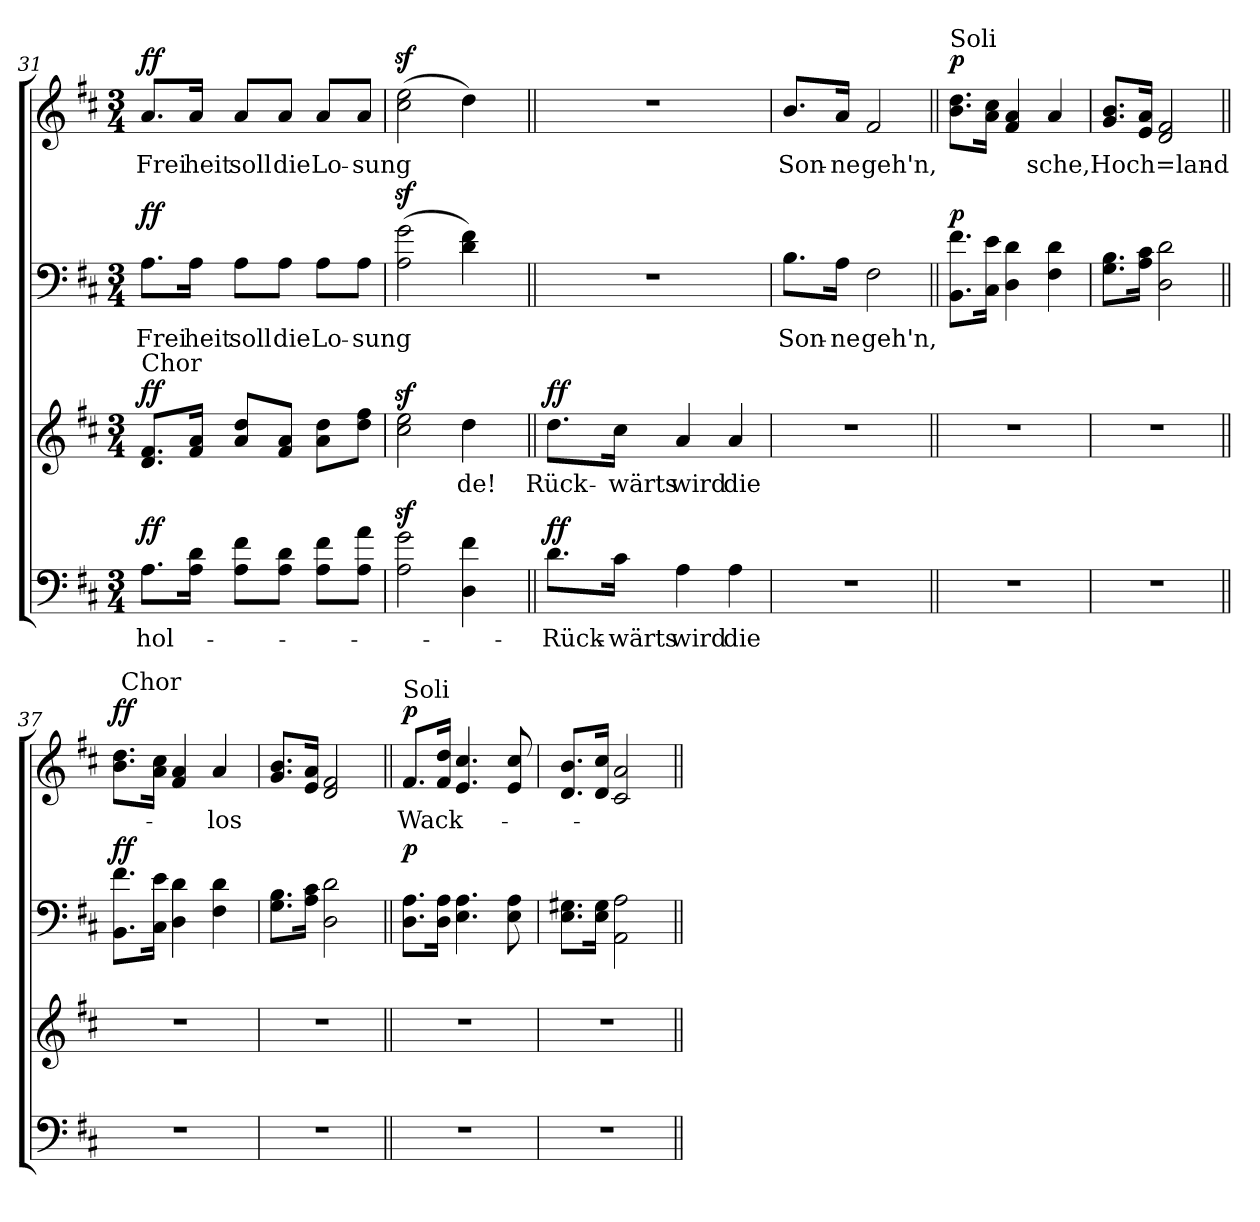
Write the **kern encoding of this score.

**kern	**text	**dynam	**kern	**text	**dynam	**kern	**text	**dynam	**kern	**text	**dynam
*part4	*part4	*part4	*part3	*part3	*part3	*part2	*part2	*part2	*part1	*part1	*part1
*staff4	*staff4	*staff4	*staff3	*staff3	*staff3	*staff2	*staff2	*staff2	*staff1	*staff1	*staff1
*clefF4	*	*	*clefG2	*	*	*clefF4	*	*	*clefG2	*	*
*k[f#c#]	*	*	*k[f#c#]	*	*	*k[f#c#]	*	*	*k[f#c#]	*	*
*D:	*	*	*D:	*	*	*D:	*	*	*D:	*	*
*M3/4	*	*	*M3/4	*	*	*M3/4	*	*	*M3/4	*	*
=31	=31	=31	=31	=31	=31	=31	=31	=31	=31	=31	=31
!	!LO:LY:b:color=#000000	!	!	!	!	!	!	!	!	!	!
!	!	!	!	!	!	!	!LO:LY:b:color=#000000	!	!	!	!
!	!	!	!LO:TX:a:t=Chor	!	!	!	!	!	!	!	!
!	!	!	!	!	!	!	!	!	!	!LO:LY:b:color=#000000	!
8.Ai\L	-hol-	ff	8.di/ 8.f#i/L	.	ff	8.Ai\L	Frei	ff	8.ai/L	-Frei	ff
!	!	!	!	!	!	!	!LO:LY:b:color=#000000	!	!	!	!
!	!	!	!	!	!	!	!	!	!	!LO:LY:b:color=#000000	!
16Ai\ 16di\Jk	.	.	16f#i/ 16ai/Jk	.	.	16Ai\Jk	heit	.	16ai/Jk	heit	.
!	!	!	!	!	!	!	!LO:LY:b:color=#000000	!	!	!	!
!	!	!	!	!	!	!	!	!	!	!LO:LY:b:color=#000000	!
8Ai\ 8f#i\L	.	.	8ai/ 8ddi/L	.	.	8Ai\L	soll	.	8ai/L	soll	.
!	!	!	!	!	!	!	!LO:LY:b:color=#000000	!	!	!	!
!	!	!	!	!	!	!	!	!	!	!LO:LY:b:color=#000000	!
8Ai\ 8di\J	.	.	8f#i/ 8ai/J	.	.	8Ai\J	die	.	8ai/J	die	.
!	!	!	!	!	!	!	!LO:LY:b:color=#000000	!	!	!	!
!	!	!	!	!	!	!	!	!	!	!LO:LY:b:color=#000000	!
8Ai\ 8f#i\L	.	.	8ai\ 8ddi\L	.	.	8Ai\L	Lo-	.	8ai/L	Lo-	.
!	!	!	!	!	!	!	!LO:LY:b:color=#000000	!	!	!	!
!	!	!	!	!	!	!	!	!	!	!LO:LY:b:color=#000000	!
8Ai\ 8ai\J	.	.	8ddi\ 8ff#i\J	.	.	8Ai\J	-sung	.	8ai/J	-sung	.
=32	=32	=32	=32	=32	=32	=32	=32	=32	=32	=32	=32
2Ai\z 2giz	.	.	2cc#i\z 2eeiz	.	.	(2Ai\z 2giz	.	.	(2cc#i\z 2eeiz	.	.
!	!	!	!	!LO:LY:b:color=#000000	!	!	!	!	!	!	!
4Di\ 4f#i	.	.	4ddi\	de!	.	4di\ 4f#i)	.	.	4ddi\)	.	.
=33||	=33||	=33||	=33||	=33||	=33||	=33||	=33||	=33||	=33||	=33||	=33||
!	!LO:LY:b:color=#000000	!	!	!	!	!	!	!	!	!	!
!	!	!	!	!LO:LY:b:color=#000000	!	!LO:N:vis=1	!	!	!LO:N:vis=1	!	!
8.di\L	-Rück-	ff	8.ddi\L	Rück-	ff	2.r	.	.	2.r	.	.
!	!LO:LY:b:color=#000000	!	!	!	!	!	!	!	!	!	!
!	!	!	!	!LO:LY:b:color=#000000	!	!	!	!	!	!	!
16c#i\Jk	-wärts	.	16cc#i\Jk	-wärts	.	.	.	.	.	.	.
!	!LO:LY:b:color=#000000	!	!	!	!	!	!	!	!	!	!
!	!	!	!	!LO:LY:b:color=#000000	!	!	!	!	!	!	!
4Ai\	wird	.	4ai/	wird	.	.	.	.	.	.	.
!	!LO:LY:b:color=#000000	!	!	!	!	!	!	!	!	!	!
!	!	!	!	!LO:LY:b:color=#000000	!	!	!	!	!	!	!
4Ai\	die	.	4ai/	die	.	.	.	.	.	.	.
!!LO:LB:g=z
=34	=34	=34	=34	=34	=34	=34	=34	=34	=34	=34	=34
!LO:N:vis=1	!	!	!LO:N:vis=1	!	!	!	!	!	!	!	!
!	!	!	!	!	!	!	!LO:LY:a:color=#000000	!	!	!	!
!	!	!	!	!	!	!	!	!	!	!LO:LY:b:color=#000000	!
2.r	.	.	2.r	.	.	8.Bi\L	Son-	.	8.bi/L	Son-	.
!	!	!	!	!	!	!	!LO:LY:a:color=#000000	!	!	!	!
!	!	!	!	!	!	!	!	!	!	!LO:LY:b:color=#000000	!
.	.	.	.	.	.	16Ai\Jk	-ne	.	16ai/Jk	-ne	.
!	!	!	!	!	!	!	!LO:LY:a:color=#000000	!	!	!	!
!	!	!	!	!	!	!	!	!	!	!LO:LY:b:color=#000000	!
.	.	.	.	.	.	2F#i\	geh'n,	.	2f#i/	geh'n,	.
=35||	=35||	=35||	=35||	=35||	=35||	=35||	=35||	=35||	=35||	=35||	=35||
!	!	!	!	!	!	!	!	!	!LO:TX:a:t=Soli	!	!
!LO:N:vis=1	!	!	!LO:N:vis=1	!	!	!	!	!	!	!	!
2.r	.	.	2.r	.	.	8.BBi\ 8.f#i\L	.	p	8.bi\ 8.ddi\L	.	p
.	.	.	.	.	.	16C#i\ 16ei\Jk	.	.	16ai\ 16cc#i\Jk	.	.
.	.	.	.	.	.	4Di\ 4di	.	.	4f#i/ 4ai	.	.
!	!	!	!	!	!	!	!	!	!	!LO:LY:b:color=#000000	!
.	.	.	.	.	.	4F#i\ 4di	.	.	4ai/	sche,Hoch=land-	.
=36	=36	=36	=36	=36	=36	=36	=36	=36	=36	=36	=36
!LO:N:vis=1	!	!	!LO:N:vis=1	!	!	!	!	!	!	!	!
2.r	.	.	2.r	.	.	8.Gi\ 8.Bi\L	.	.	8.gi/ 8.bi/L	.	.
.	.	.	.	.	.	16Ai\ 16c#i\Jk	.	.	16ei/ 16ai/Jk	.	.
.	.	.	.	.	.	2Di\ 2di	.	.	2di/ 2f#i	.	.
=37||	=37||	=37||	=37||	=37||	=37||	=37||	=37||	=37||	=37||	=37||	=37||
!LO:N:vis=1	!	!	!LO:N:vis=1	!	!	!	!	!	!	!	!
*	*	*	*	*	*	*	*	*	*^	*	*
2.r	.	.	2.r	.	.	8.BBi\ 8.f#i\L	.	ff	8.bi\ 8.ddi\L	64ryy	.	ff
!	!	!	!	!	!	!	!	!	!	!LO:TX:a:t=Chor	!	!
.	.	.	.	.	.	.	.	.	.	2ryy	.	.
.	.	.	.	.	.	16C#i\ 16ei\Jk	.	.	16ai\ 16cc#i\Jk	.	.	.
.	.	.	.	.	.	4Di\ 4di	.	.	4f#i/ 4ai	.	.	.
!	!	!	!	!	!	!	!	!	!	!	!LO:LY:b:color=#000000	!
.	.	.	.	.	.	4F#i\ 4di	.	.	4ai/	.	-los	.
.	.	.	.	.	.	.	.	.	.	8...ryy	.	.
=38	=38	=38	=38	=38	=38	=38	=38	=38	=38	=38	=38	=38
!LO:N:vis=1	!	!	!LO:N:vis=1	!	!	!	!	!	!	!	!	!
*	*	*	*	*	*	*	*	*	*v	*v	*	*
2.r	.	.	2.r	.	.	8.Gi\ 8.Bi\L	.	.	8.gi/ 8.bi/L	.	.
.	.	.	.	.	.	16Ai\ 16c#i\Jk	.	.	16ei/ 16ai/Jk	.	.
.	.	.	.	.	.	2Di\ 2di	.	.	2di/ 2f#i	.	.
=39||	=39||	=39||	=39||	=39||	=39||	=39||	=39||	=39||	=39||	=39||	=39||
!LO:N:vis=1	!	!	!LO:N:vis=1	!	!	!	!	!	!	!	!
!	!	!	!	!	!	!	!	!	!LO:TX:a:t=Soli	!	!
!	!	!	!	!	!	!	!	!	!	!LO:LY:b:color=#000000	!
2.r	.	.	2.r	.	.	8.Di\ 8.Ai\L	.	p	8.f#i/L	Wack-	p
.	.	.	.	.	.	16Di\ 16Ai\Jk	.	.	16f#i/ 16ddi/Jk	.	.
.	.	.	.	.	.	4.Ei\ 4.Ai	.	.	4.ei/ 4.cc#i	.	.
.	.	.	.	.	.	8Ei\ 8Ai	.	.	8ei/ 8cc#i	.	.
!!LO:LB:g=z
=40	=40	=40	=40	=40	=40	=40	=40	=40	=40	=40	=40
!LO:N:vis=1	!	!	!LO:N:vis=1	!	!	!	!	!	!	!	!
2.r	.	.	2.r	.	.	8.Ei\ 8.G#Xi\L	.	.	8.di/ 8.bi/L	.	.
.	.	.	.	.	.	16Ei\ 16G#i\Jk	.	.	16di/ 16cc#i/Jk	.	.
.	.	.	.	.	.	2AAi\ 2Ai	.	.	2c#i/ 2ai	.	.
=||	=||	=||	=||	=||	=||	=||	=||	=||	=||	=||	=||
*-	*-	*-	*-	*-	*-	*-	*-	*-	*-	*-	*-
